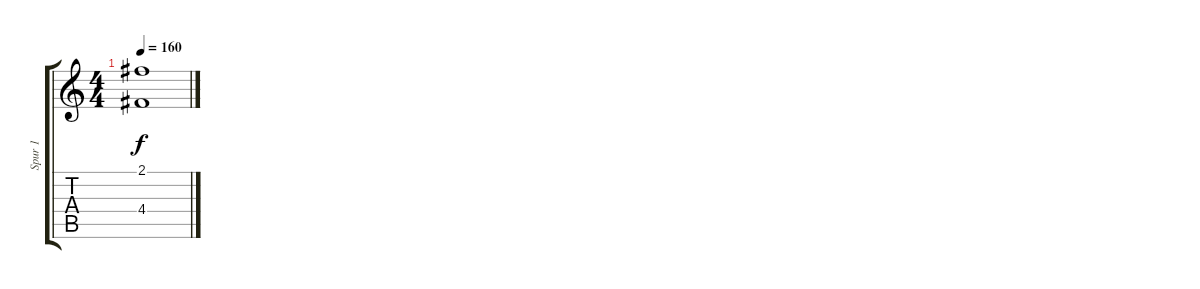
\track ("Spur 1" "Spur 1") {instrument electricguitarclean}
\staff {score tabs}
\tuning (E4 B3 G3 D3 A2 E2) {hide}
\ts (4 4)
\tempo 160
\clef g2
\ks c
(2.1{t} 4.4{t}).1{dy f}
